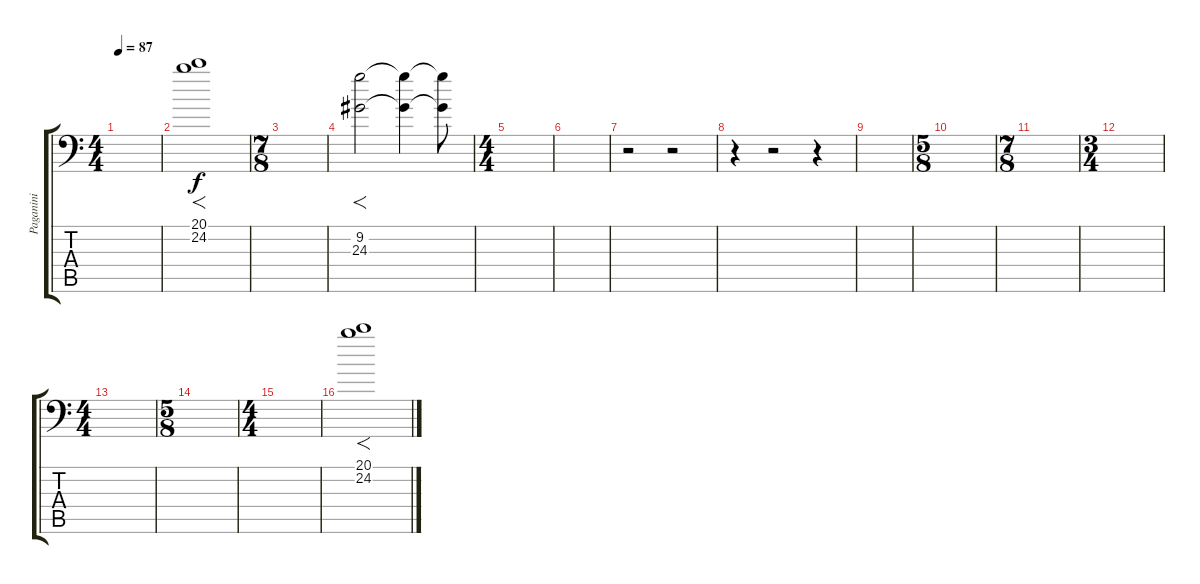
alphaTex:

\track ("Paganini" "Paganini") {instrument violin}
\staff {score tabs}
\tuning (E4 B3 G3 D3 E1 D1) {hide}
\ts (4 4)
\tempo 87
\clef f4
\ks c
|
(20.1 24.2).1{f} |
\ts (7 8)
|
(9.2 24.3).2{f} (9.2{t} 24.3{t}).4 (9.2{t} 24.3{t}).8 |
\ts (4 4)
|
|
r.2 r.2 |
r.4 r.2 r.4 |
|
\ts (5 8)
|
\ts (7 8)
|
\ts (3 4)
|
\ts (4 4)
|
\ts (5 8)
|
\ts (4 4)
|
(20.1 24.2).1{f}
